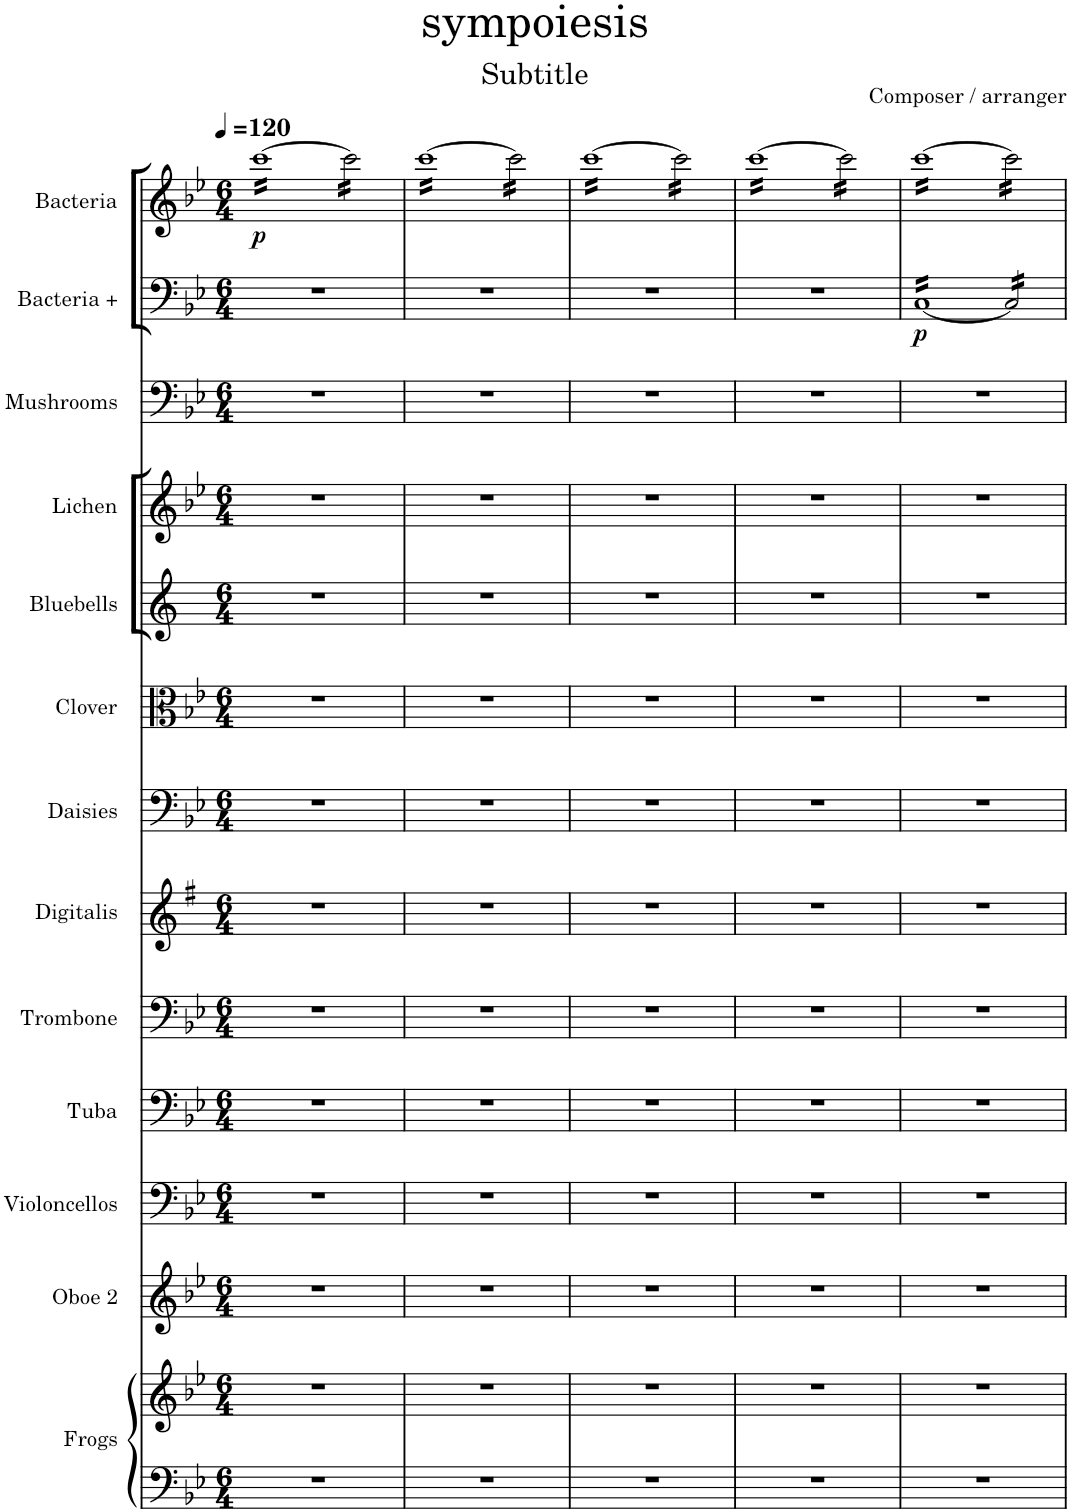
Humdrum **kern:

**kern	**kern	**kern	**kern	**kern	**kern	**kern	**kern	**kern	**kern	**kern	**kern	**kern	**kern	**dynam
*part11	*part11	*part10	*part9	*part8	*part7	*part6	*part5	*part4	*part3	*part3	*part2	*part1	*part1	*part1
*staff14	*staff13	*staff12	*staff11	*staff10	*staff9	*staff8	*staff7	*staff6	*staff5	*staff4	*staff3	*staff2	*staff1	*staff1/2
*I"Frogs	*	*I"Oboe 2	*I"Violoncellos	*I"Tuba	*I"Trombone	*I"Digitalis	*I"Daisies	*I"Clover	*I"Lichen	*	*I"Mushrooms	*I"Bacteria	*	*
*I'Frg.	*	*I'Ob. 2	*I'Vcs.	*I'Tba.	*I'Tbn.	*I'Digi.	*I'Dais.	*I'Clov.	*I'Lch.	*	*I'Mush	*I'Bact.	*	*
*clefF4	*clefG2	*clefG2	*clefF4	*clefF4	*clefF4	*clefG2	*clefF4	*clefC3	*clefG2	*clefG2	*clefF4	*clefF4	*clefG2	*
*	*	*	*	*	*	*Trd5c9	*	*	*Trd1c2	*	*	*	*	*
*k[b-e-]	*k[b-e-]	*k[b-e-]	*k[b-e-]	*k[b-e-]	*k[b-e-]	*k[f#]	*k[b-e-]	*k[b-e-]	*k[]	*k[b-e-]	*k[b-e-]	*k[b-e-]	*k[b-e-]	*
*M6/4	*M6/4	*M6/4	*M6/4	*M6/4	*M6/4	*M6/4	*M6/4	*M6/4	*M6/4	*M6/4	*M6/4	*M6/4	*M6/4	*
*MM120	*MM120	*MM120	*MM120	*MM120	*MM120	*MM120	*MM120	*MM120	*MM120	*MM120	*MM120	*MM120	*MM120	*
=1	=1	=1	=1	=1	=1	=1	=1	=1	=1	=1	=1	=1	=1	=1
!	!	!	!	!	!	!	!	!	!	!	!	!	!	!LO:DY:b
*	*	*	*	*	*	*	*	*	*	*	*	*	*tremolo	*
1.r	1.r	1.r	1.r	1.r	1.r	1.r	1.r	1.r	1.r	1.r	1.r	1.r	[16cccLL	p
.	.	.	.	.	.	.	.	.	.	.	.	.	16ccc	.
.	.	.	.	.	.	.	.	.	.	.	.	.	16ccc	.
.	.	.	.	.	.	.	.	.	.	.	.	.	16ccc	.
.	.	.	.	.	.	.	.	.	.	.	.	.	16ccc	.
.	.	.	.	.	.	.	.	.	.	.	.	.	16ccc	.
.	.	.	.	.	.	.	.	.	.	.	.	.	16ccc	.
.	.	.	.	.	.	.	.	.	.	.	.	.	16ccc	.
.	.	.	.	.	.	.	.	.	.	.	.	.	16ccc	.
.	.	.	.	.	.	.	.	.	.	.	.	.	16ccc	.
.	.	.	.	.	.	.	.	.	.	.	.	.	16ccc	.
.	.	.	.	.	.	.	.	.	.	.	.	.	16ccc	.
.	.	.	.	.	.	.	.	.	.	.	.	.	16ccc	.
.	.	.	.	.	.	.	.	.	.	.	.	.	16ccc	.
.	.	.	.	.	.	.	.	.	.	.	.	.	16ccc	.
.	.	.	.	.	.	.	.	.	.	.	.	.	16cccJJ	.
.	.	.	.	.	.	.	.	.	.	.	.	.	16ccc\]LL	.
.	.	.	.	.	.	.	.	.	.	.	.	.	16ccc\	.
.	.	.	.	.	.	.	.	.	.	.	.	.	16ccc\	.
.	.	.	.	.	.	.	.	.	.	.	.	.	16ccc\	.
.	.	.	.	.	.	.	.	.	.	.	.	.	16ccc\	.
.	.	.	.	.	.	.	.	.	.	.	.	.	16ccc\	.
.	.	.	.	.	.	.	.	.	.	.	.	.	16ccc\	.
.	.	.	.	.	.	.	.	.	.	.	.	.	16ccc\JJ	.
=2	=2	=2	=2	=2	=2	=2	=2	=2	=2	=2	=2	=2	=2	=2
1.r	1.r	1.r	1.r	1.r	1.r	1.r	1.r	1.r	1.r	1.r	1.r	1.r	[16cccLL	.
.	.	.	.	.	.	.	.	.	.	.	.	.	16ccc	.
.	.	.	.	.	.	.	.	.	.	.	.	.	16ccc	.
.	.	.	.	.	.	.	.	.	.	.	.	.	16ccc	.
.	.	.	.	.	.	.	.	.	.	.	.	.	16ccc	.
.	.	.	.	.	.	.	.	.	.	.	.	.	16ccc	.
.	.	.	.	.	.	.	.	.	.	.	.	.	16ccc	.
.	.	.	.	.	.	.	.	.	.	.	.	.	16ccc	.
.	.	.	.	.	.	.	.	.	.	.	.	.	16ccc	.
.	.	.	.	.	.	.	.	.	.	.	.	.	16ccc	.
.	.	.	.	.	.	.	.	.	.	.	.	.	16ccc	.
.	.	.	.	.	.	.	.	.	.	.	.	.	16ccc	.
.	.	.	.	.	.	.	.	.	.	.	.	.	16ccc	.
.	.	.	.	.	.	.	.	.	.	.	.	.	16ccc	.
.	.	.	.	.	.	.	.	.	.	.	.	.	16ccc	.
.	.	.	.	.	.	.	.	.	.	.	.	.	16cccJJ	.
.	.	.	.	.	.	.	.	.	.	.	.	.	16ccc\]LL	.
.	.	.	.	.	.	.	.	.	.	.	.	.	16ccc\	.
.	.	.	.	.	.	.	.	.	.	.	.	.	16ccc\	.
.	.	.	.	.	.	.	.	.	.	.	.	.	16ccc\	.
.	.	.	.	.	.	.	.	.	.	.	.	.	16ccc\	.
.	.	.	.	.	.	.	.	.	.	.	.	.	16ccc\	.
.	.	.	.	.	.	.	.	.	.	.	.	.	16ccc\	.
.	.	.	.	.	.	.	.	.	.	.	.	.	16ccc\JJ	.
=3	=3	=3	=3	=3	=3	=3	=3	=3	=3	=3	=3	=3	=3	=3
1.r	1.r	1.r	1.r	1.r	1.r	1.r	1.r	1.r	1.r	1.r	1.r	1.r	[16cccLL	.
.	.	.	.	.	.	.	.	.	.	.	.	.	16ccc	.
.	.	.	.	.	.	.	.	.	.	.	.	.	16ccc	.
.	.	.	.	.	.	.	.	.	.	.	.	.	16ccc	.
.	.	.	.	.	.	.	.	.	.	.	.	.	16ccc	.
.	.	.	.	.	.	.	.	.	.	.	.	.	16ccc	.
.	.	.	.	.	.	.	.	.	.	.	.	.	16ccc	.
.	.	.	.	.	.	.	.	.	.	.	.	.	16ccc	.
.	.	.	.	.	.	.	.	.	.	.	.	.	16ccc	.
.	.	.	.	.	.	.	.	.	.	.	.	.	16ccc	.
.	.	.	.	.	.	.	.	.	.	.	.	.	16ccc	.
.	.	.	.	.	.	.	.	.	.	.	.	.	16ccc	.
.	.	.	.	.	.	.	.	.	.	.	.	.	16ccc	.
.	.	.	.	.	.	.	.	.	.	.	.	.	16ccc	.
.	.	.	.	.	.	.	.	.	.	.	.	.	16ccc	.
.	.	.	.	.	.	.	.	.	.	.	.	.	16cccJJ	.
.	.	.	.	.	.	.	.	.	.	.	.	.	16ccc\]LL	.
.	.	.	.	.	.	.	.	.	.	.	.	.	16ccc\	.
.	.	.	.	.	.	.	.	.	.	.	.	.	16ccc\	.
.	.	.	.	.	.	.	.	.	.	.	.	.	16ccc\	.
.	.	.	.	.	.	.	.	.	.	.	.	.	16ccc\	.
.	.	.	.	.	.	.	.	.	.	.	.	.	16ccc\	.
.	.	.	.	.	.	.	.	.	.	.	.	.	16ccc\	.
.	.	.	.	.	.	.	.	.	.	.	.	.	16ccc\JJ	.
=4	=4	=4	=4	=4	=4	=4	=4	=4	=4	=4	=4	=4	=4	=4
1.r	1.r	1.r	1.r	1.r	1.r	1.r	1.r	1.r	1.r	1.r	1.r	1.r	[16cccLL	.
.	.	.	.	.	.	.	.	.	.	.	.	.	16ccc	.
.	.	.	.	.	.	.	.	.	.	.	.	.	16ccc	.
.	.	.	.	.	.	.	.	.	.	.	.	.	16ccc	.
.	.	.	.	.	.	.	.	.	.	.	.	.	16ccc	.
.	.	.	.	.	.	.	.	.	.	.	.	.	16ccc	.
.	.	.	.	.	.	.	.	.	.	.	.	.	16ccc	.
.	.	.	.	.	.	.	.	.	.	.	.	.	16ccc	.
.	.	.	.	.	.	.	.	.	.	.	.	.	16ccc	.
.	.	.	.	.	.	.	.	.	.	.	.	.	16ccc	.
.	.	.	.	.	.	.	.	.	.	.	.	.	16ccc	.
.	.	.	.	.	.	.	.	.	.	.	.	.	16ccc	.
.	.	.	.	.	.	.	.	.	.	.	.	.	16ccc	.
.	.	.	.	.	.	.	.	.	.	.	.	.	16ccc	.
.	.	.	.	.	.	.	.	.	.	.	.	.	16ccc	.
.	.	.	.	.	.	.	.	.	.	.	.	.	16cccJJ	.
.	.	.	.	.	.	.	.	.	.	.	.	.	16ccc\]LL	.
.	.	.	.	.	.	.	.	.	.	.	.	.	16ccc\	.
.	.	.	.	.	.	.	.	.	.	.	.	.	16ccc\	.
.	.	.	.	.	.	.	.	.	.	.	.	.	16ccc\	.
.	.	.	.	.	.	.	.	.	.	.	.	.	16ccc\	.
.	.	.	.	.	.	.	.	.	.	.	.	.	16ccc\	.
.	.	.	.	.	.	.	.	.	.	.	.	.	16ccc\	.
.	.	.	.	.	.	.	.	.	.	.	.	.	16ccc\JJ	.
=5	=5	=5	=5	=5	=5	=5	=5	=5	=5	=5	=5	=5	=5	=5
!	!	!	!	!	!	!	!	!	!	!	!	!	!	!LO:DY:b=2
*	*	*	*	*	*	*	*	*	*	*	*	*tremolo	*	*
1.r	1.r	1.r	1.r	1.r	1.r	1.r	1.r	1.r	1.r	1.r	1.r	[16CLL	[16cccLL	p
.	.	.	.	.	.	.	.	.	.	.	.	16C	16ccc	.
.	.	.	.	.	.	.	.	.	.	.	.	16C	16ccc	.
.	.	.	.	.	.	.	.	.	.	.	.	16C	16ccc	.
.	.	.	.	.	.	.	.	.	.	.	.	16C	16ccc	.
.	.	.	.	.	.	.	.	.	.	.	.	16C	16ccc	.
.	.	.	.	.	.	.	.	.	.	.	.	16C	16ccc	.
.	.	.	.	.	.	.	.	.	.	.	.	16C	16ccc	.
.	.	.	.	.	.	.	.	.	.	.	.	16C	16ccc	.
.	.	.	.	.	.	.	.	.	.	.	.	16C	16ccc	.
.	.	.	.	.	.	.	.	.	.	.	.	16C	16ccc	.
.	.	.	.	.	.	.	.	.	.	.	.	16C	16ccc	.
.	.	.	.	.	.	.	.	.	.	.	.	16C	16ccc	.
.	.	.	.	.	.	.	.	.	.	.	.	16C	16ccc	.
.	.	.	.	.	.	.	.	.	.	.	.	16C	16ccc	.
.	.	.	.	.	.	.	.	.	.	.	.	16CJJ	16cccJJ	.
.	.	.	.	.	.	.	.	.	.	.	.	16C/]LL	16ccc\]LL	.
.	.	.	.	.	.	.	.	.	.	.	.	16C/	16ccc\	.
.	.	.	.	.	.	.	.	.	.	.	.	16C/	16ccc\	.
.	.	.	.	.	.	.	.	.	.	.	.	16C/	16ccc\	.
.	.	.	.	.	.	.	.	.	.	.	.	16C/	16ccc\	.
.	.	.	.	.	.	.	.	.	.	.	.	16C/	16ccc\	.
.	.	.	.	.	.	.	.	.	.	.	.	16C/	16ccc\	.
.	.	.	.	.	.	.	.	.	.	.	.	16C/JJ	16ccc\JJ	.
*	*	*	*	*	*	*	*	*	*	*	*	*	*Xtremolo	*
*	*	*	*	*	*	*	*	*	*	*	*	*Xtremolo	*	*
=	=	=	=	=	=	=	=	=	=	=	=	=	=	=
*-	*-	*-	*-	*-	*-	*-	*-	*-	*-	*-	*-	*-	*-	*-
